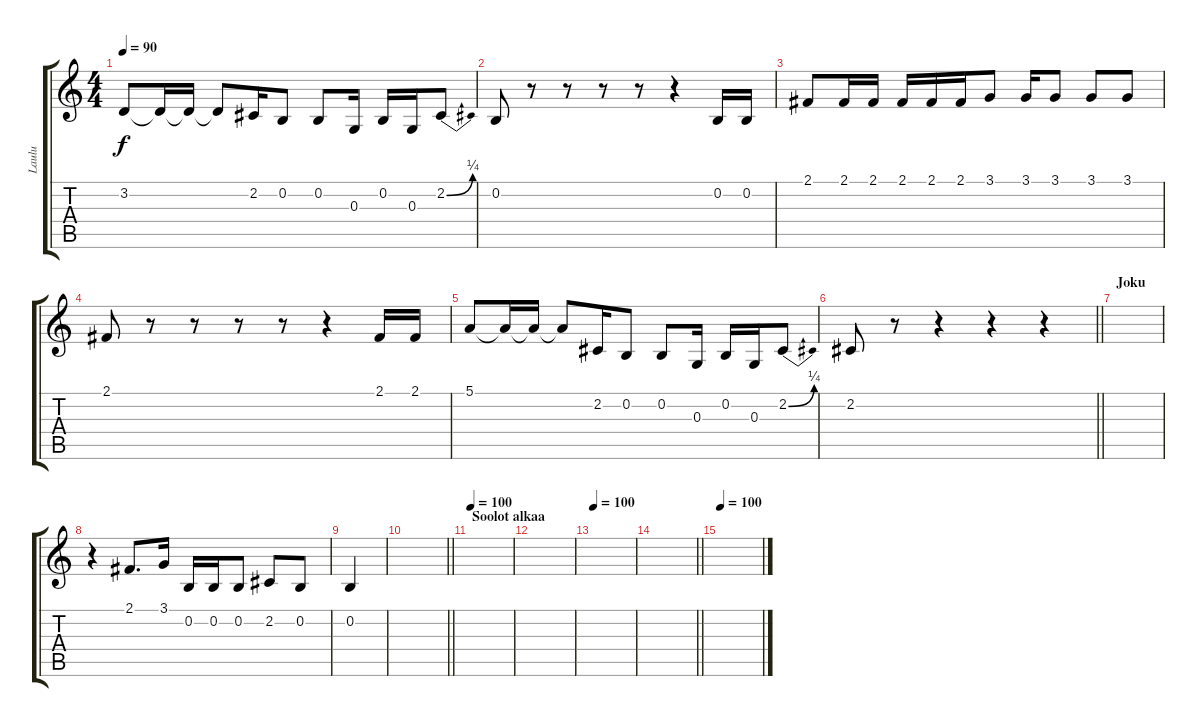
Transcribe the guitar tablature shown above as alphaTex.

\track ("Laulu" "Laulu") {instrument lead1square}
\staff {score tabs}
\tuning (E4 B3 G3 D3 A2 E2) {hide}
\ts (4 4)
\tempo 90
\clef g2
\ks c
3.2.8{dy f} 3.2{t}.16 3.2{t}.16 3.2{t}.8 2.2.16 0.2.8 0.2.8 0.3.16 0.2.16 0.3.16 2.2{be (bend 0 0 60 1)}.8 |
0.2.8 r.8 r.8 r.8 r.8 r.4 0.2.16 0.2.16 |
2.1.8 2.1.16 2.1.16 2.1.16 2.1.16 2.1.16 3.1.8 3.1.16 3.1.8 3.1.8 3.1.8 |
2.1.8 r.8 r.8 r.8 r.8 r.4 2.1.16 2.1.16 |
5.1.8 5.1{t}.16 5.1{t}.16 5.1{t}.8 2.2.16 0.2.8 0.2.8 0.3.16 0.2.16 0.3.16 2.2{be (bend 0 0 60 1)}.8 |
\barLineRight lightlight
2.2.8 r.8 r.4 r.4 r.4 |
\section ("" "Joku")
|
r.4 2.1.8{d} 3.1.16 0.2.16 0.2.16 0.2.8 2.2.8 0.2.8 |
0.2.4 |
\barLineRight lightlight
|
\section ("" "Soolot alkaa")
\tempo 100
|
|
\tempo 100
|
\barLineRight lightlight
|
\tempo 100
